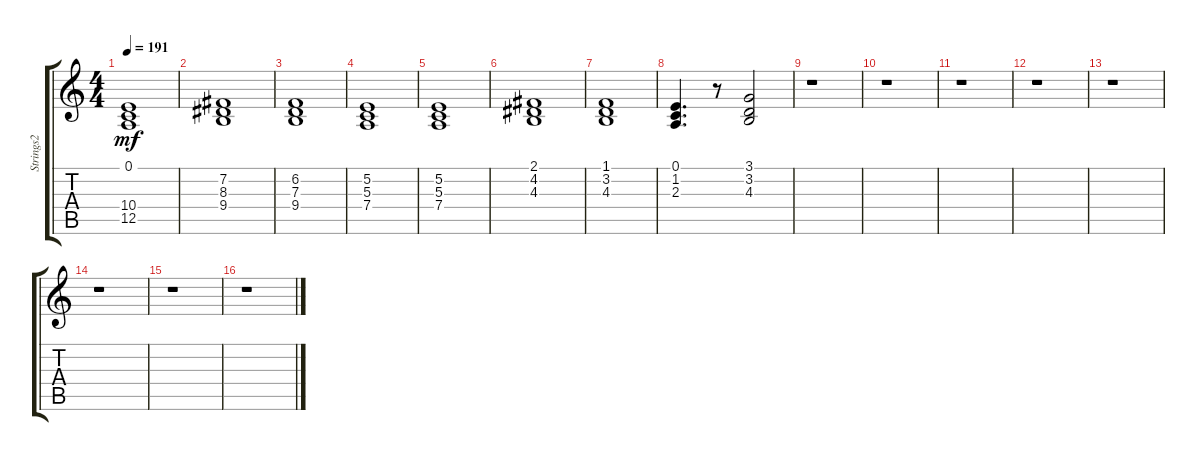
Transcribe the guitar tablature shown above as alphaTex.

\track ("Strings2" "Strings2") {instrument stringensemble1}
\staff {score tabs}
\tuning (E4 B3 G3 D3 A2 E2) {hide}
\ts (4 4)
\tempo 191
\clef g2
\ks c
(0.1 10.4 12.5).1{dy mf} |
(7.2 8.3 9.4).1 |
(6.2 7.3 9.4).1 |
(5.2 5.3 7.4).1 |
(5.2 5.3 7.4).1 |
(2.1 4.2 4.3).1 |
(1.1 3.2 4.3).1 |
(0.1 1.2 2.3).4{d} r.8 (3.1 3.2 4.3).2 |
r.1 |
r.1 |
r.1 |
r.1 |
r.1 |
r.1 |
r.1 |
r.1
